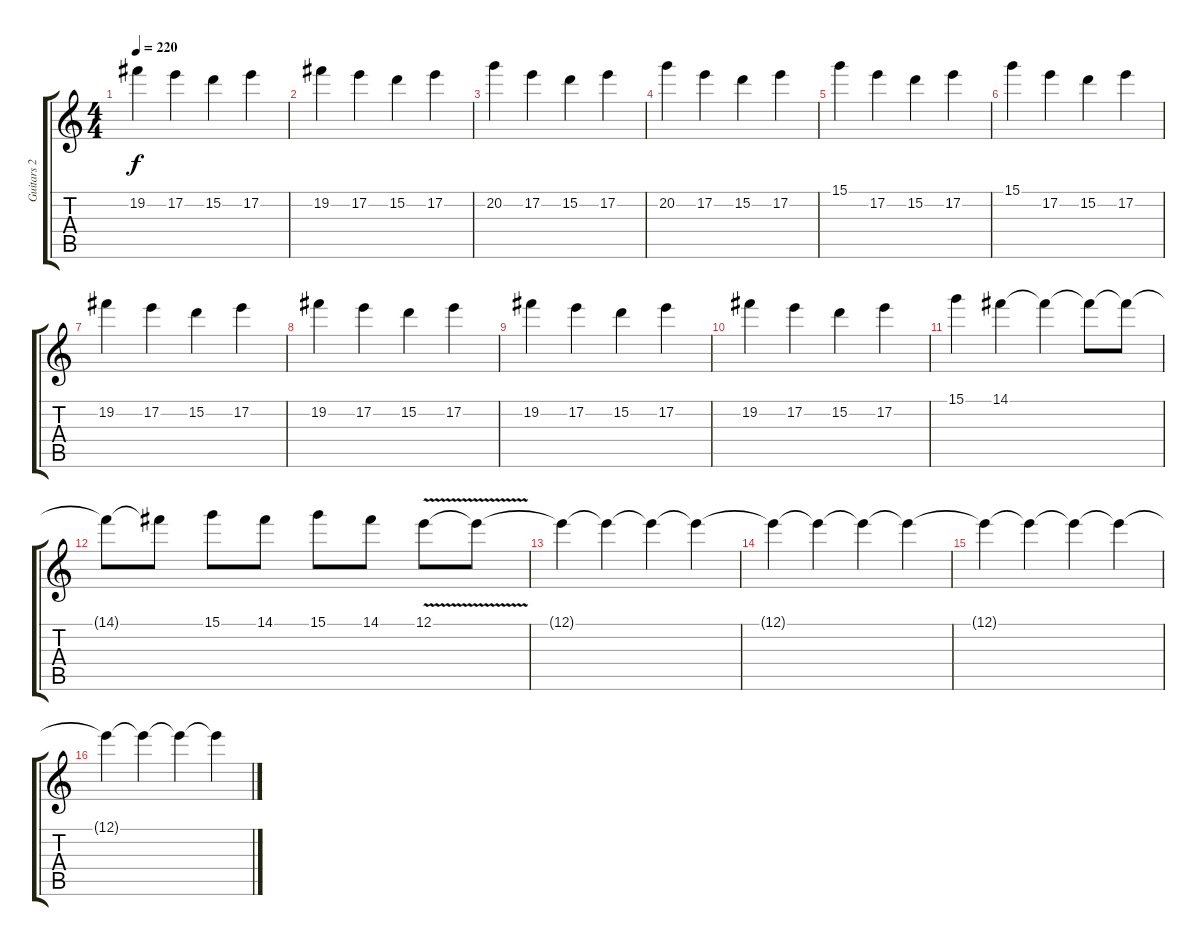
\track ("Guitars 2" "Guitars 2") {instrument electricguitarmuted}
\staff {score tabs}
\tuning (E4 B3 G3 D3 A2 E2) {hide}
\ts (4 4)
\tempo 220
\clef g2
\ks c
19.2.4{dy f} 17.2.4 15.2.4 17.2.4 |
19.2.4 17.2.4 15.2.4 17.2.4 |
20.2.4 17.2.4 15.2.4 17.2.4 |
20.2.4 17.2.4 15.2.4 17.2.4 |
15.1.4 17.2.4 15.2.4 17.2.4 |
15.1.4 17.2.4 15.2.4 17.2.4 |
19.2.4 17.2.4 15.2.4 17.2.4 |
19.2.4 17.2.4 15.2.4 17.2.4 |
19.2.4 17.2.4 15.2.4 17.2.4 |
19.2.4 17.2.4 15.2.4 17.2.4 |
15.1.4 14.1.4 14.1{t}.4 14.1{t}.8 14.1{t}.8 |
14.1{t}.8 14.1{t}.8 15.1.8 14.1.8 15.1.8 14.1.8 12.1{v}.8{volume 0 instrument distortionguitar} 12.1{t}.8 |
12.1{t}.4 12.1{t}.4 12.1{t}.4 12.1{t}.4 |
12.1{t}.4 12.1{t}.4 12.1{t}.4 12.1{t}.4 |
12.1{t}.4 12.1{t}.4 12.1{t}.4 12.1{t}.4 |
12.1{t}.4 12.1{t}.4 12.1{t}.4 12.1{t}.4
